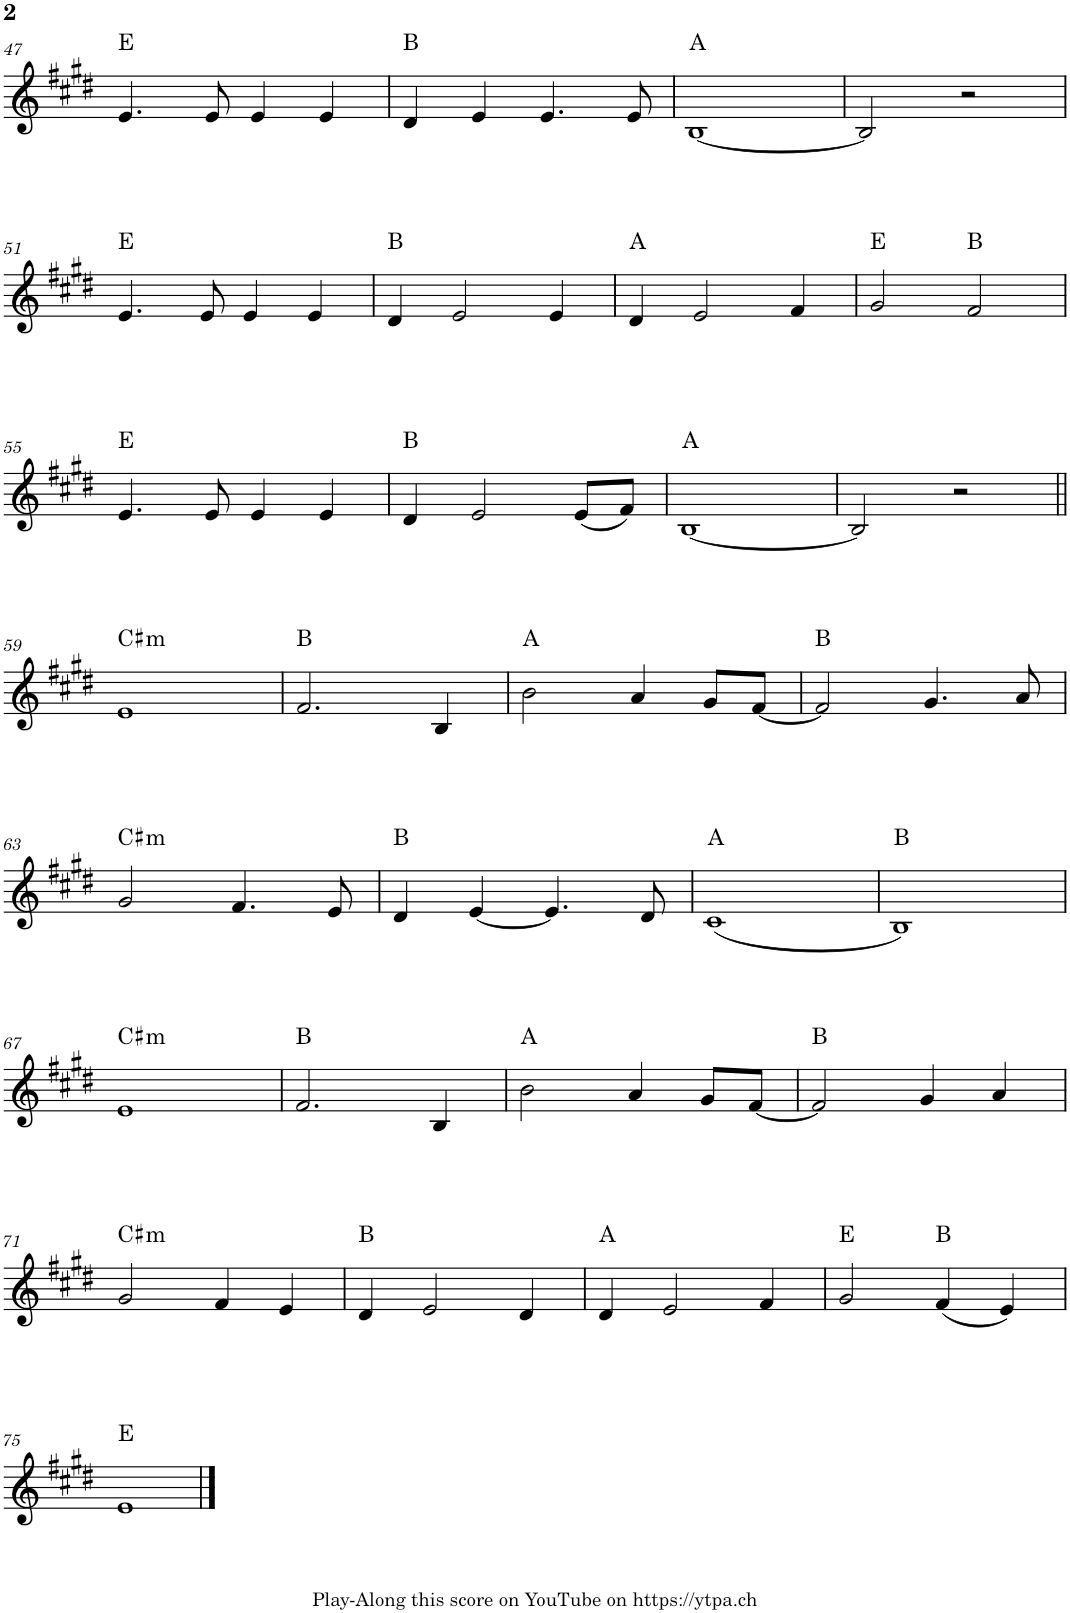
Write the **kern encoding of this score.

**kern	**harte
*part1	*part1
*staff1	*
*I"Piano	*
*I'Pno.	*
!!LO:PB:g=z
*clefG2	*
*k[f#c#g#d#]	*
*M4/4	*
=47	=47
4.e/	E:maj
8e/	.
4e/	.
4e/	.
=48	=48
4d#/	B:maj
4e/	.
4.e/	.
8e/	.
=49	=49
[1B	A:maj
=50	=50
2B/]	.
2r	.
!!LO:LB:g=z
=51	=51
4.e/	E:maj
8e/	.
4e/	.
4e/	.
=52	=52
4d#/	B:maj
2e/	.
4e/	.
=53	=53
4d#/	A:maj
2e/	.
4f#/	.
=54	=54
2g#/	E:maj
2f#/	B:maj
!!LO:LB:g=z
=55	=55
4.e/	E:maj
8e/	.
4e/	.
4e/	.
=56	=56
4d#/	B:maj
2e/	.
(8e/L	.
8f#/J)	.
=57	=57
[1B	A:maj
=58	=58
2B/]	.
2r	.
!!LO:LB:g=z
=59||	=59||
!	!LO:H:kt=m
1e	C#:min
=60	=60
2.f#/	B:maj
4B/	.
=61	=61
2b\	A:maj
4a/	.
8g#/L	.
[8f#/J	.
=62	=62
2f#/]	B:maj
4.g#/	.
8a/	.
!!LO:LB:g=z
=63	=63
!	!LO:H:kt=m
2g#/	C#:min
4.f#/	.
8e/	.
=64	=64
4d#/	B:maj
[4e/	.
4.e/]	.
8d#/	.
=65	=65
(1c#	A:maj
=66	=66
1B)	B:maj
!!LO:LB:g=z
=67	=67
!	!LO:H:kt=m
1e	C#:min
=68	=68
2.f#/	B:maj
4B/	.
=69	=69
2b\	A:maj
4a/	.
8g#/L	.
[8f#/J	.
=70	=70
2f#/]	B:maj
4g#/	.
4a/	.
!!LO:LB:g=z
=71	=71
!	!LO:H:kt=m
2g#/	C#:min
4f#/	.
4e/	.
=72	=72
4d#/	B:maj
2e/	.
4d#/	.
=73	=73
4d#/	A:maj
2e/	.
4f#/	.
=74	=74
2g#/	E:maj
(4f#/	B:maj
4e/)	.
!!LO:LB:g=z
=75	=75
1e	E:maj
==	==
*-	*-
